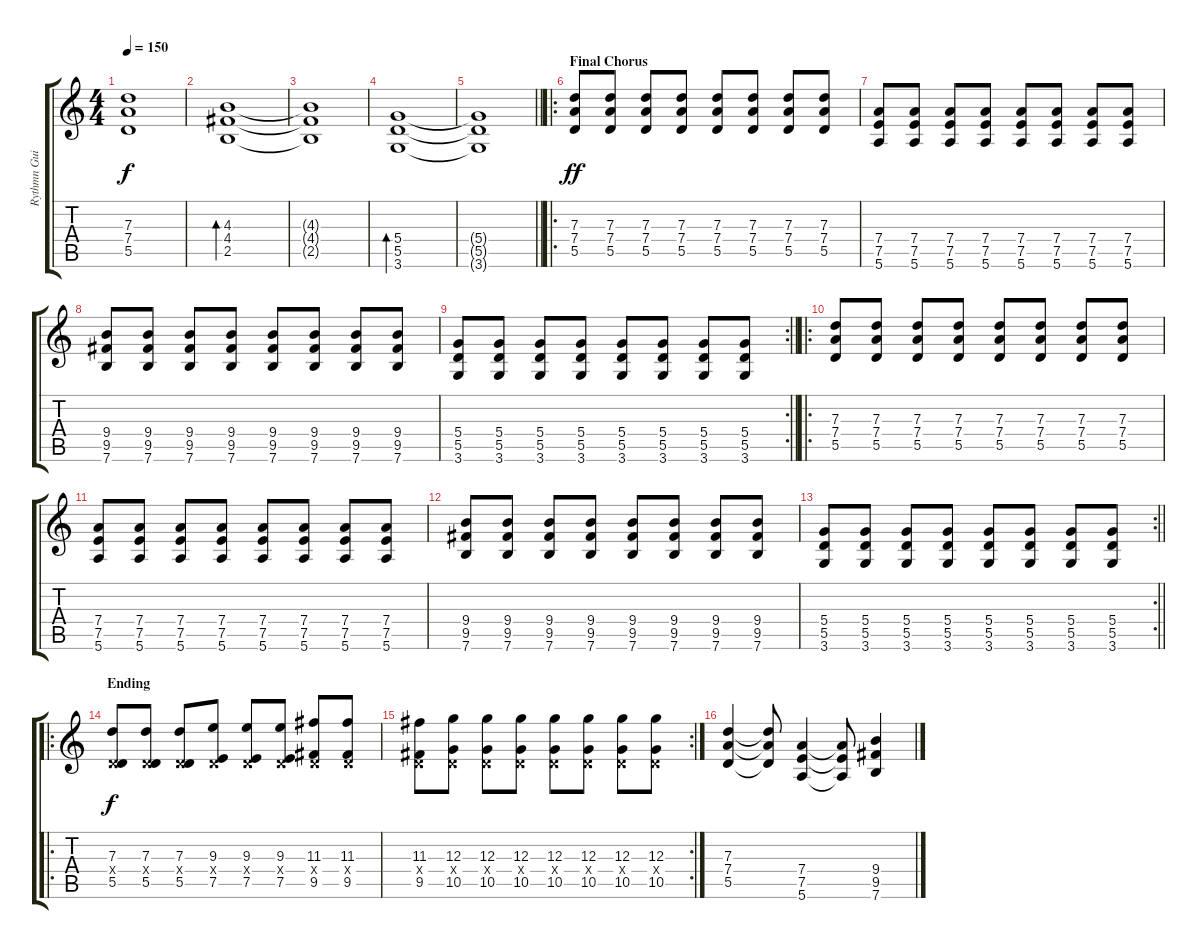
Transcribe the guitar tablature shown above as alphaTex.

\track ("Rythmn Guitar" "Rythmn Gui") {instrument acousticguitarnylon}
\staff {score tabs}
\tuning (E4 B3 G3 D3 A2 E2) {hide}
\ts (4 4)
\tempo 150
\clef g2
\ks c
(7.3{t} 7.4{t} 5.5{t}).1{dy f} |
(4.3 4.4 2.5).1{bd 480} |
(4.3{t} 4.4{t} 2.5{t}).1 |
(5.4 5.5 3.6).1{bd 240} |
\barLineRight lightlight
(5.4{t} 5.5{t} 3.6{t}).1 |
\ro
\section ("" "Final Chorus")
(7.3 7.4 5.5).8{dy ff} (7.3 7.4 5.5).8 (7.3 7.4 5.5).8 (7.3 7.4 5.5).8 (7.3 7.4 5.5).8 (7.3 7.4 5.5).8 (7.3 7.4 5.5).8 (7.3 7.4 5.5).8 |
(7.4 7.5 5.6).8 (7.4 7.5 5.6).8 (7.4 7.5 5.6).8 (7.4 7.5 5.6).8 (7.4 7.5 5.6).8 (7.4 7.5 5.6).8 (7.4 7.5 5.6).8 (7.4 7.5 5.6).8 |
(9.4 9.5 7.6).8 (9.4 9.5 7.6).8 (9.4 9.5 7.6).8 (9.4 9.5 7.6).8 (9.4 9.5 7.6).8 (9.4 9.5 7.6).8 (9.4 9.5 7.6).8 (9.4 9.5 7.6).8 |
\rc 2
\barLineRight lightlight
(5.4 5.5 3.6).8 (5.4 5.5 3.6).8 (5.4 5.5 3.6).8 (5.4 5.5 3.6).8 (5.4 5.5 3.6).8 (5.4 5.5 3.6).8 (5.4 5.5 3.6).8 (5.4 5.5 3.6).8 |
\ro
(7.3 7.4 5.5).8 (7.3 7.4 5.5).8 (7.3 7.4 5.5).8 (7.3 7.4 5.5).8 (7.3 7.4 5.5).8 (7.3 7.4 5.5).8 (7.3 7.4 5.5).8 (7.3 7.4 5.5).8 |
(7.4 7.5 5.6).8 (7.4 7.5 5.6).8 (7.4 7.5 5.6).8 (7.4 7.5 5.6).8 (7.4 7.5 5.6).8 (7.4 7.5 5.6).8 (7.4 7.5 5.6).8 (7.4 7.5 5.6).8 |
(9.4 9.5 7.6).8 (9.4 9.5 7.6).8 (9.4 9.5 7.6).8 (9.4 9.5 7.6).8 (9.4 9.5 7.6).8 (9.4 9.5 7.6).8 (9.4 9.5 7.6).8 (9.4 9.5 7.6).8 |
\rc 2
\barLineRight lightlight
(5.4 5.5 3.6).8 (5.4 5.5 3.6).8 (5.4 5.5 3.6).8 (5.4 5.5 3.6).8 (5.4 5.5 3.6).8 (5.4 5.5 3.6).8 (5.4 5.5 3.6).8 (5.4 5.5 3.6).8 |
\ro
\section ("" "Ending")
(7.3 0.4{x} 5.5).8{dy f} (7.3 0.4{x} 5.5).8 (7.3 0.4{x} 5.5).8 (9.3 0.4{x} 7.5).8 (9.3 0.4{x} 7.5).8 (9.3 0.4{x} 7.5).8 (11.3 0.4{x} 9.5).8 (11.3 0.4{x} 9.5).8 |
\rc 2
(11.3 0.4{x} 9.5).8 (12.3 0.4{x} 10.5).8 (12.3 0.4{x} 10.5).8 (12.3 0.4{x} 10.5).8 (12.3 0.4{x} 10.5).8 (12.3 0.4{x} 10.5).8 (12.3 0.4{x} 10.5).8 (12.3 0.4{x} 10.5).8 |
(7.3 7.4 5.5).4 (7.3{t} 7.4{t} 5.5{t}).8 (7.4 7.5 5.6).4 (7.4{t} 7.5{t} 5.6{t}).8 (9.4 9.5 7.6).4
